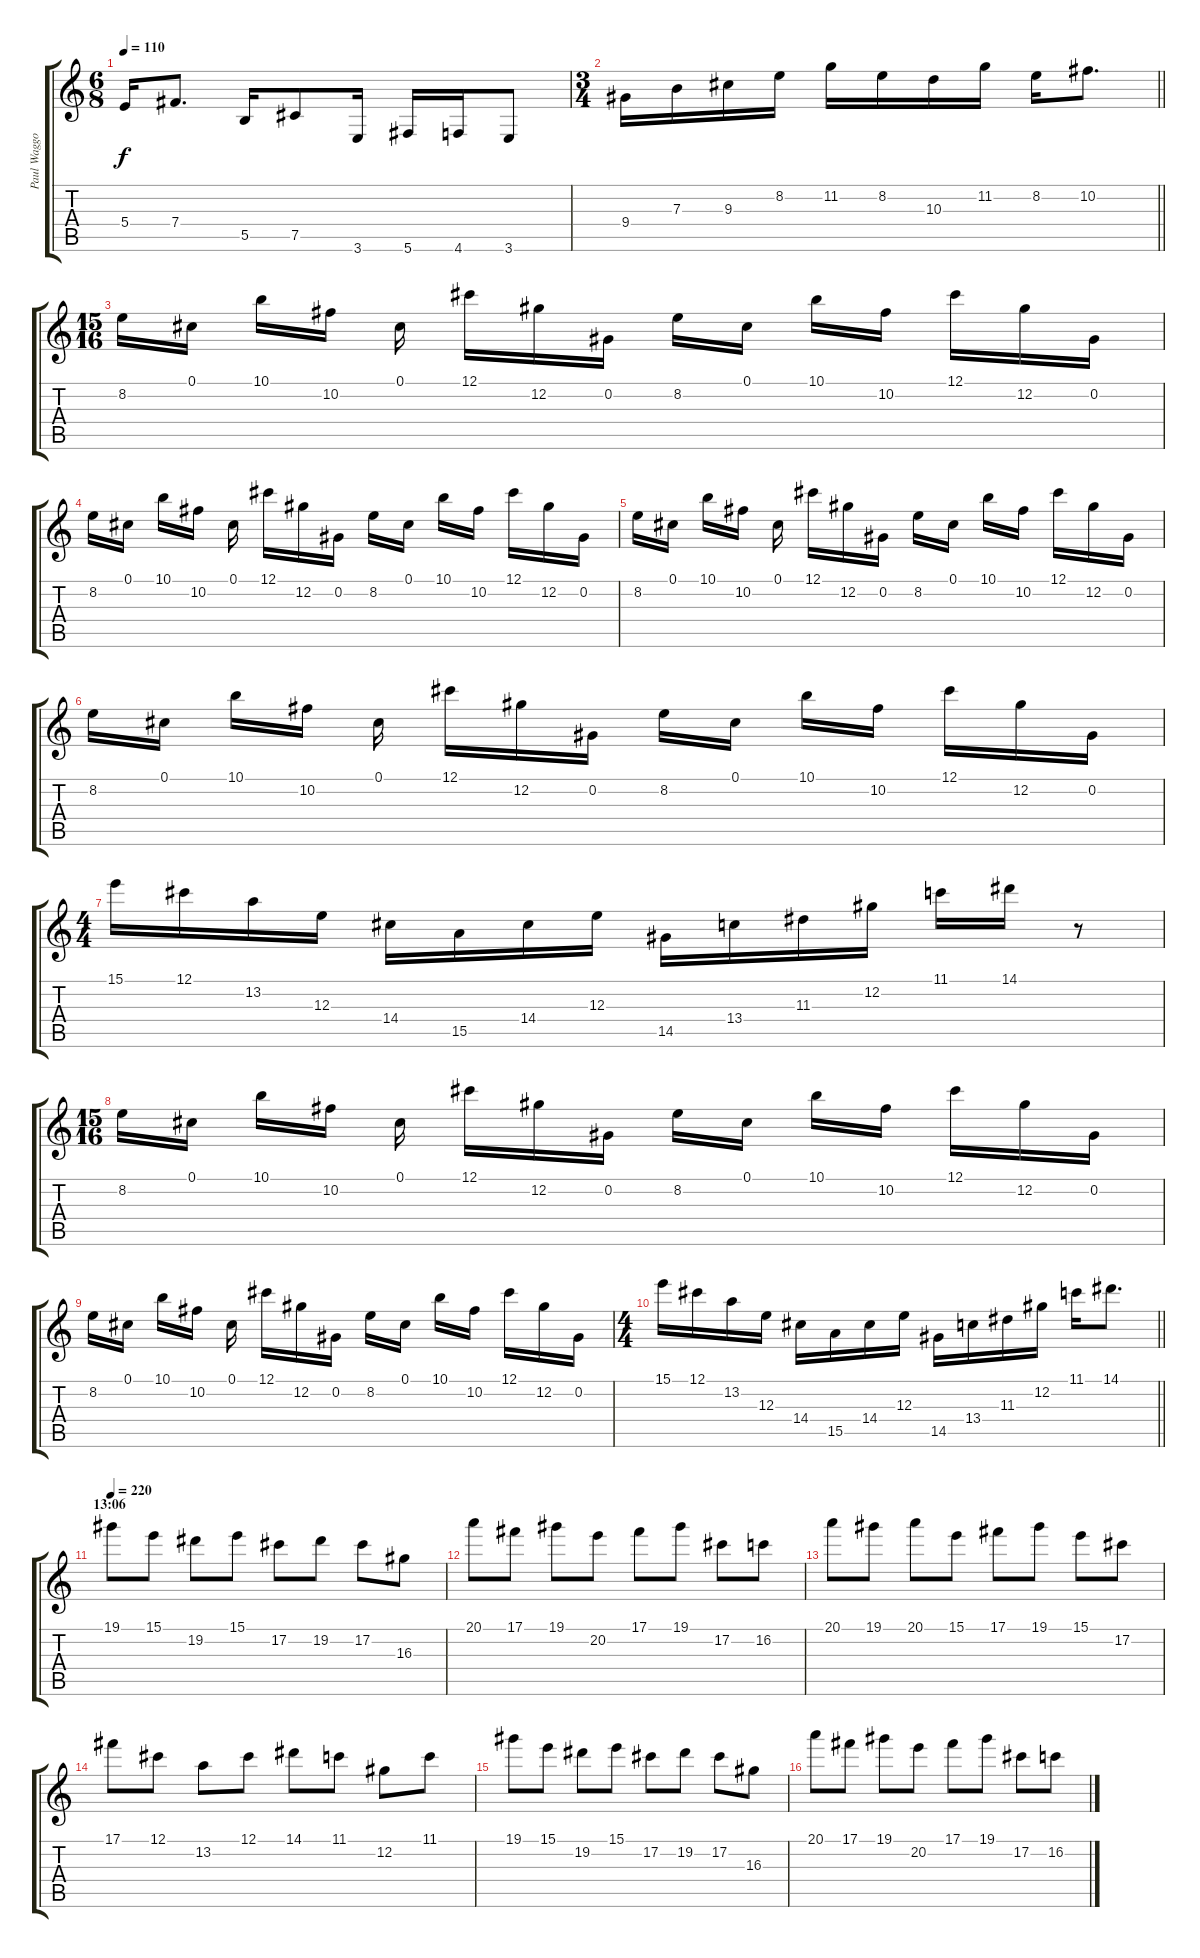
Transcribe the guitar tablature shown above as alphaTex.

\track ("Paul Waggoner" "Paul Waggo") {instrument distortionguitar}
\staff {score tabs}
\tuning (Db4 Ab3 E3 B2 Gb2 Db2) {hide}
\ts (6 8)
\tempo 110
\clef g2
\ks c
5.4.16{dy f beam merge} 7.4.8{d beam split} 5.5.16{beam merge} 7.5.8{beam merge} 3.6.16{beam split} 5.6.16{beam merge} 4.6.16{beam merge} 3.6.8 |
\ts (3 4)
\barLineRight lightlight
9.4.16 7.3.16 9.3.16 8.2.16{beam split} 11.2.16 8.2.16{beam merge} 10.3.16 11.2.16{beam split} 8.2.16 10.2.8{d} |
\ts (15 16)
8.2.16 0.1.16{beam split} 10.1.16{beam merge} 10.2.16 0.1.16{beam split} 12.1.16{beam merge} 12.2.16 0.2.16{beam split} 8.2.16{beam merge} 0.1.16{beam split} 10.1.16 10.2.16{beam split} 12.1.16 12.2.16 0.2.16 |
8.2.16 0.1.16{beam split} 10.1.16{beam merge} 10.2.16 0.1.16{beam split} 12.1.16{beam merge} 12.2.16 0.2.16{beam split} 8.2.16{beam merge} 0.1.16{beam split} 10.1.16 10.2.16{beam split} 12.1.16 12.2.16 0.2.16 |
8.2.16 0.1.16{beam split} 10.1.16{beam merge} 10.2.16 0.1.16{beam split} 12.1.16{beam merge} 12.2.16 0.2.16{beam split} 8.2.16{beam merge} 0.1.16{beam split} 10.1.16 10.2.16{beam split} 12.1.16 12.2.16 0.2.16 |
8.2.16 0.1.16{beam split} 10.1.16{beam merge} 10.2.16 0.1.16{beam split} 12.1.16{beam merge} 12.2.16 0.2.16{beam split} 8.2.16{beam merge} 0.1.16{beam split} 10.1.16 10.2.16{beam split} 12.1.16 12.2.16 0.2.16 |
\ts (4 4)
15.1.16{beam merge} 12.1.16{beam merge} 13.2.16{beam merge} 12.3.16 14.4.16{beam merge} 15.5.16{beam merge} 14.4.16{beam merge} 12.3.16 14.5.16{beam merge} 13.4.16{beam merge} 11.3.16{beam merge} 12.2.16{beam split} 11.1.16{beam merge} 14.1.16 r.8 |
\ts (15 16)
8.2.16 0.1.16{beam split} 10.1.16{beam merge} 10.2.16 0.1.16{beam split} 12.1.16{beam merge} 12.2.16 0.2.16{beam split} 8.2.16{beam merge} 0.1.16{beam split} 10.1.16 10.2.16{beam split} 12.1.16 12.2.16 0.2.16 |
8.2.16 0.1.16{beam split} 10.1.16{beam merge} 10.2.16 0.1.16{beam split} 12.1.16{beam merge} 12.2.16 0.2.16{beam split} 8.2.16{beam merge} 0.1.16{beam split} 10.1.16 10.2.16{beam split} 12.1.16 12.2.16 0.2.16 |
\ts (4 4)
\barLineRight lightlight
15.1.16{beam merge} 12.1.16{beam merge} 13.2.16{beam merge} 12.3.16 14.4.16{beam merge} 15.5.16{beam merge} 14.4.16{beam merge} 12.3.16 14.5.16{beam merge} 13.4.16{beam merge} 11.3.16{beam merge} 12.2.16{beam split} 11.1.16{beam merge} 14.1.8{d} |
\section ("" "13:06")
\tempo 220
19.1.8 15.1.8 19.2.8 15.1.8 17.2.8 19.2.8 17.2.8 16.3.8 |
20.1.8 17.1.8 19.1.8 20.2.8 17.1.8 19.1.8 17.2.8 16.2.8 |
20.1.8 19.1.8 20.1.8 15.1.8 17.1.8 19.1.8 15.1.8 17.2.8 |
17.1.8 12.1.8 13.2.8 12.1.8 14.1.8 11.1.8 12.2.8 11.1.8 |
19.1.8 15.1.8 19.2.8 15.1.8 17.2.8 19.2.8 17.2.8 16.3.8 |
20.1.8 17.1.8 19.1.8 20.2.8 17.1.8 19.1.8 17.2.8 16.2.8
